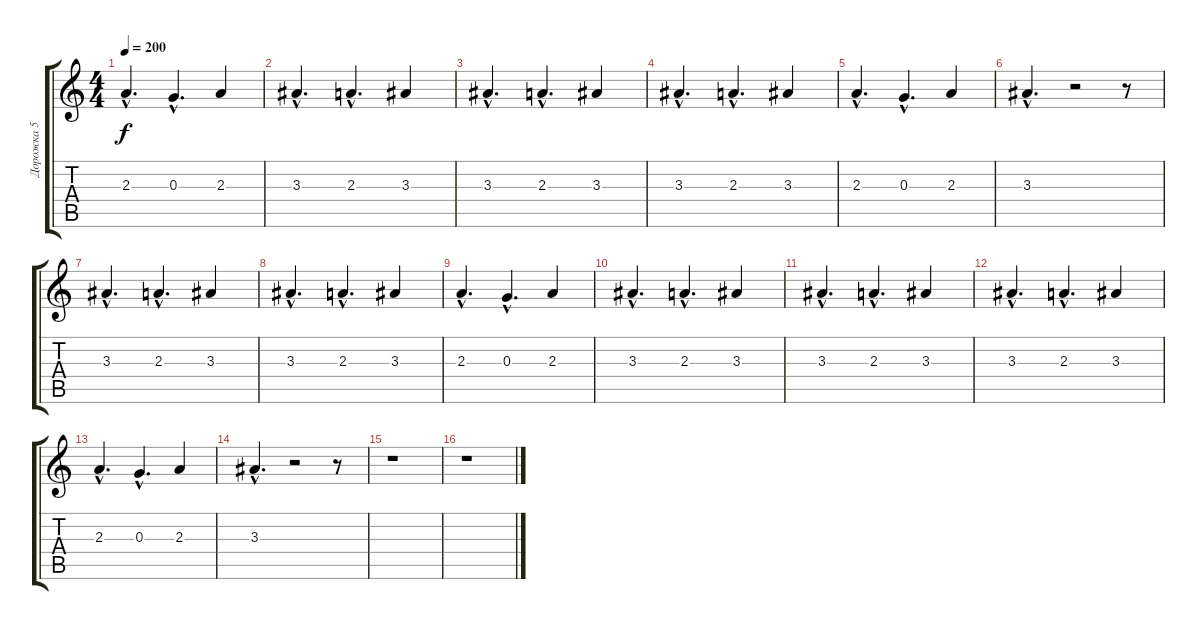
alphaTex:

\track ("Дорожка 5" "Дорожка 5") {instrument overdrivenguitar}
\staff {score tabs}
\tuning (E4 B3 G3 D3 A2 E2) {hide}
\ts (4 4)
\tempo 200
\clef g2
\ks c
2.3{hac}.4{d dy f} 0.3{hac}.4{d} 2.3.4 |
3.3{hac}.4{d} 2.3{hac}.4{d} 3.3.4 |
3.3{hac}.4{d} 2.3{hac}.4{d} 3.3.4 |
3.3{hac}.4{d} 2.3{hac}.4{d} 3.3.4 |
2.3{hac}.4{d} 0.3{hac}.4{d} 2.3.4 |
3.3{hac}.4{d} r.2 r.8 |
3.3{hac}.4{d} 2.3{hac}.4{d} 3.3.4 |
3.3{hac}.4{d} 2.3{hac}.4{d} 3.3.4 |
2.3{hac}.4{d} 0.3{hac}.4{d} 2.3.4 |
3.3{hac}.4{d} 2.3{hac}.4{d} 3.3.4 |
3.3{hac}.4{d} 2.3{hac}.4{d} 3.3.4 |
3.3{hac}.4{d} 2.3{hac}.4{d} 3.3.4 |
2.3{hac}.4{d} 0.3{hac}.4{d} 2.3.4 |
3.3{hac}.4{d} r.2 r.8 |
r.1 |
r.1
